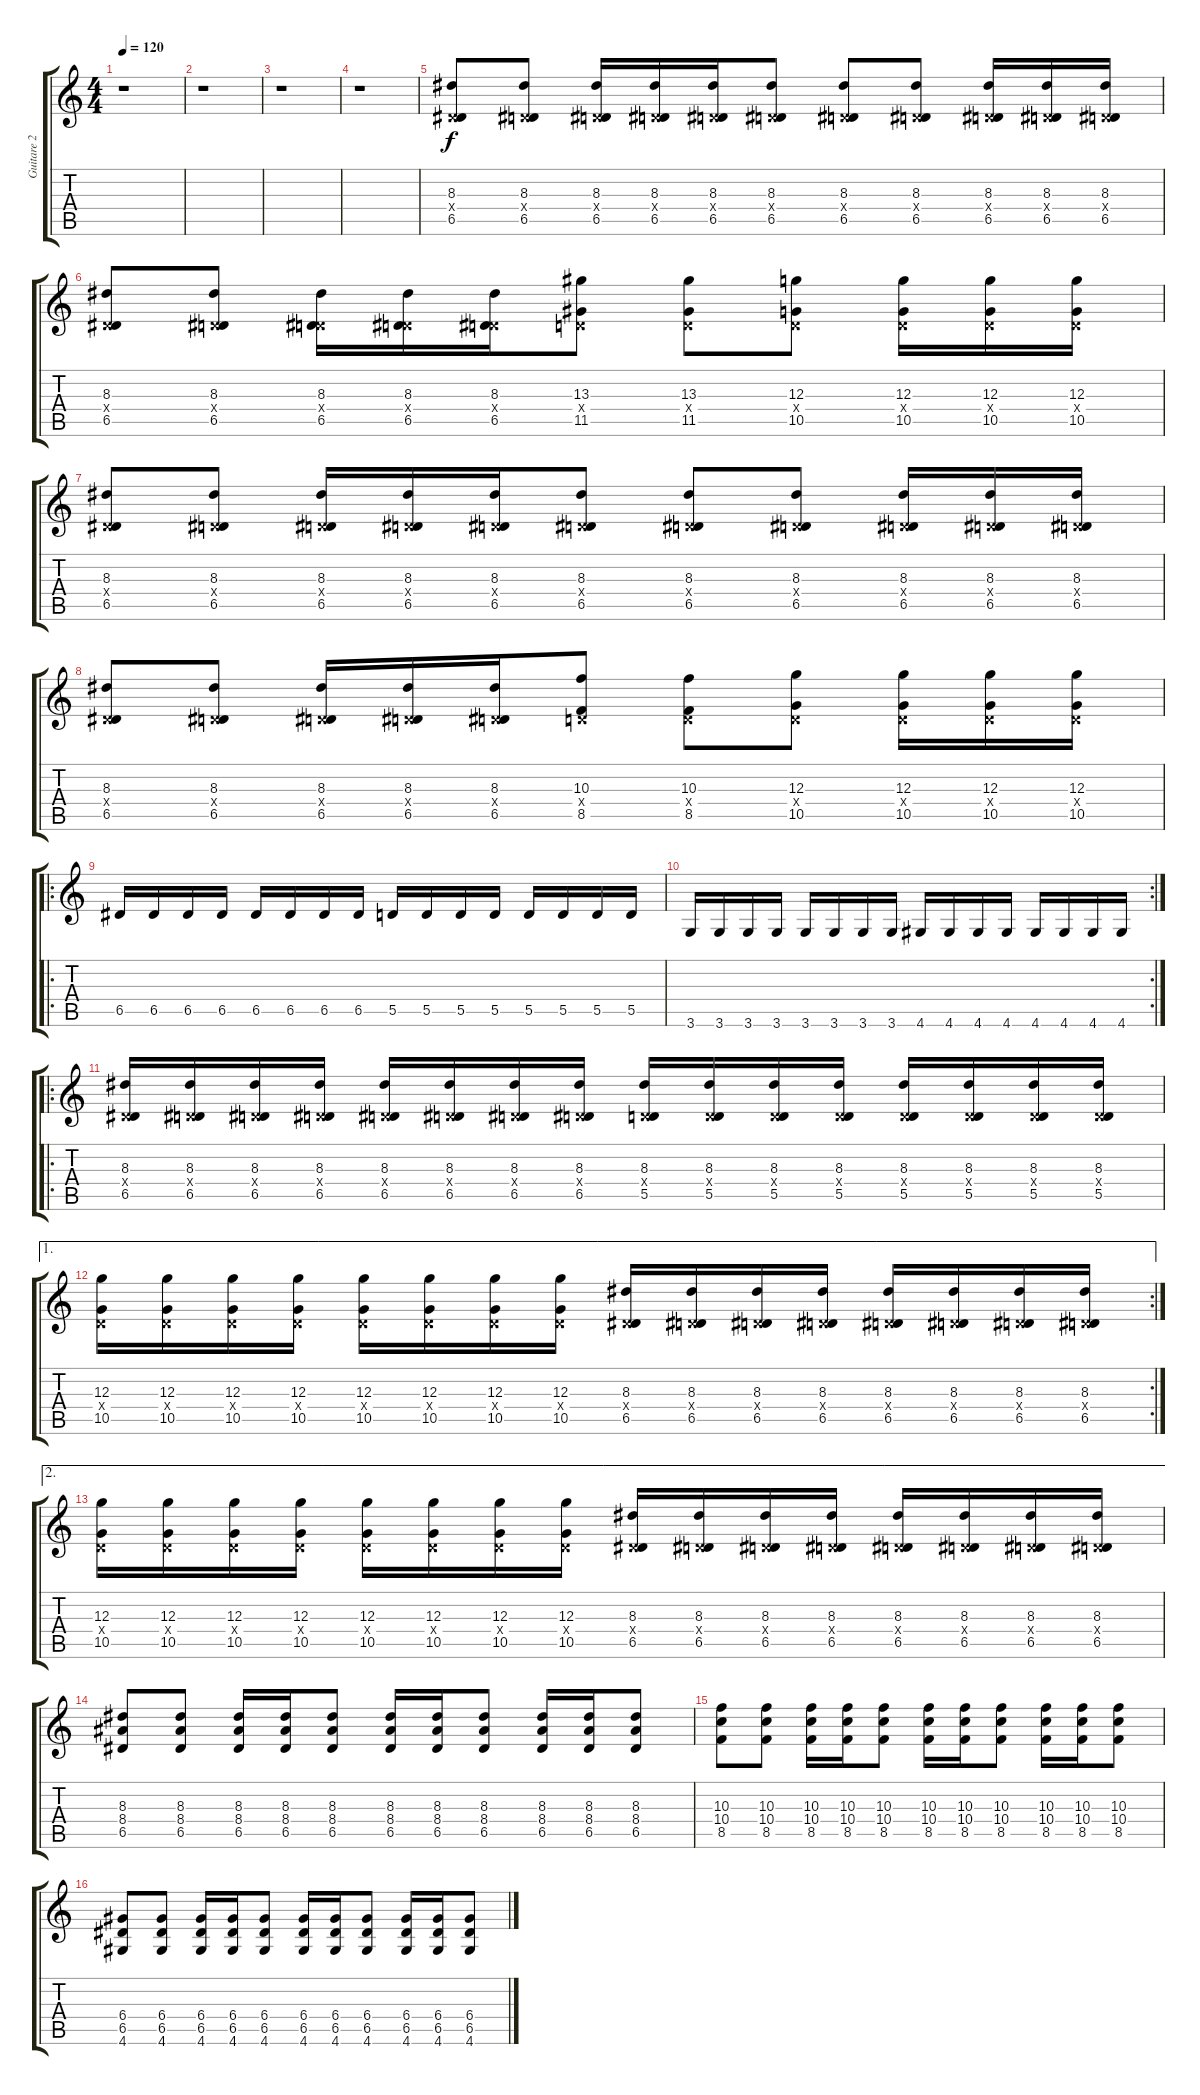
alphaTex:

\track ("Guitare 2" "Guitare 2") {instrument distortionguitar}
\staff {score tabs}
\tuning (E4 B3 G3 D3 A2 E2) {hide}
\ts (4 4)
\tempo 120
\clef g2
\ks c
r.1{dy f instrument distortionguitar} |
r.1 |
r.1 |
r.1 |
(8.3 0.4{x} 6.5).8 (8.3 0.4{x} 6.5).8 (8.3 0.4{x} 6.5).16 (8.3 0.4{x} 6.5).16 (8.3 0.4{x} 6.5).16 (8.3 0.4{x} 6.5).8 (8.3 0.4{x} 6.5).8 (8.3 0.4{x} 6.5).8 (8.3 0.4{x} 6.5).16 (8.3 0.4{x} 6.5).16 (8.3 0.4{x} 6.5).16 |
(8.3 0.4{x} 6.5).8 (8.3 0.4{x} 6.5).8 (8.3 0.4{x} 6.5).16 (8.3 0.4{x} 6.5).16 (8.3 0.4{x} 6.5).16 (13.3 0.4{x} 11.5).8 (13.3 0.4{x} 11.5).8 (12.3 0.4{x} 10.5).8 (12.3 0.4{x} 10.5).16 (12.3 0.4{x} 10.5).16 (12.3 0.4{x} 10.5).16 |
(8.3 0.4{x} 6.5).8 (8.3 0.4{x} 6.5).8 (8.3 0.4{x} 6.5).16 (8.3 0.4{x} 6.5).16 (8.3 0.4{x} 6.5).16 (8.3 0.4{x} 6.5).8 (8.3 0.4{x} 6.5).8 (8.3 0.4{x} 6.5).8 (8.3 0.4{x} 6.5).16 (8.3 0.4{x} 6.5).16 (8.3 0.4{x} 6.5).16 |
(8.3 0.4{x} 6.5).8 (8.3 0.4{x} 6.5).8 (8.3 0.4{x} 6.5).16 (8.3 0.4{x} 6.5).16 (8.3 0.4{x} 6.5).16 (10.3 0.4{x} 8.5).8 (10.3 0.4{x} 8.5).8 (12.3 0.4{x} 10.5).8 (12.3 0.4{x} 10.5).16 (12.3 0.4{x} 10.5).16 (12.3 0.4{x} 10.5).16 |
\ro
6.5.16{instrument electricguitarmuted} 6.5.16 6.5.16 6.5.16 6.5.16 6.5.16 6.5.16 6.5.16 5.5.16 5.5.16 5.5.16 5.5.16 5.5.16 5.5.16 5.5.16 5.5.16 |
\rc 2
3.6.16 3.6.16 3.6.16 3.6.16 3.6.16 3.6.16 3.6.16 3.6.16 4.6.16 4.6.16 4.6.16 4.6.16 4.6.16 4.6.16 4.6.16 4.6.16 |
\ro
(8.3 0.4{x} 6.5).16 (8.3 0.4{x} 6.5).16 (8.3 0.4{x} 6.5).16 (8.3 0.4{x} 6.5).16 (8.3 0.4{x} 6.5).16 (8.3 0.4{x} 6.5).16 (8.3 0.4{x} 6.5).16 (8.3 0.4{x} 6.5).16 (8.3 0.4{x} 5.5).16 (8.3 0.4{x} 5.5).16 (8.3 0.4{x} 5.5).16 (8.3 0.4{x} 5.5).16 (8.3 0.4{x} 5.5).16 (8.3 0.4{x} 5.5).16 (8.3 0.4{x} 5.5).16 (8.3 0.4{x} 5.5).16 |
\ae 1
\rc 2
(12.3 0.4{x} 10.5).16 (12.3 0.4{x} 10.5).16 (12.3 0.4{x} 10.5).16 (12.3 0.4{x} 10.5).16 (12.3 0.4{x} 10.5).16 (12.3 0.4{x} 10.5).16 (12.3 0.4{x} 10.5).16 (12.3 0.4{x} 10.5).16 (8.3 0.4{x} 6.5).16 (8.3 0.4{x} 6.5).16 (8.3 0.4{x} 6.5).16 (8.3 0.4{x} 6.5).16 (8.3 0.4{x} 6.5).16 (8.3 0.4{x} 6.5).16 (8.3 0.4{x} 6.5).16 (8.3 0.4{x} 6.5).16 |
\ae 2
(12.3 0.4{x} 10.5).16 (12.3 0.4{x} 10.5).16 (12.3 0.4{x} 10.5).16 (12.3 0.4{x} 10.5).16 (12.3 0.4{x} 10.5).16 (12.3 0.4{x} 10.5).16 (12.3 0.4{x} 10.5).16 (12.3 0.4{x} 10.5).16 (8.3 0.4{x} 6.5).16 (8.3 0.4{x} 6.5).16 (8.3 0.4{x} 6.5).16 (8.3 0.4{x} 6.5).16 (8.3 0.4{x} 6.5).16 (8.3 0.4{x} 6.5).16 (8.3 0.4{x} 6.5).16 (8.3 0.4{x} 6.5).16 |
(8.3 8.4 6.5).8 (8.3 8.4 6.5).8 (8.3 8.4 6.5).16 (8.3 8.4 6.5).16 (8.3 8.4 6.5).8 (8.3 8.4 6.5).16 (8.3 8.4 6.5).16 (8.3 8.4 6.5).8 (8.3 8.4 6.5).16 (8.3 8.4 6.5).16 (8.3 8.4 6.5).8 |
(10.3 10.4 8.5).8 (10.3 10.4 8.5).8 (10.3 10.4 8.5).16 (10.3 10.4 8.5).16 (10.3 10.4 8.5).8 (10.3 10.4 8.5).16 (10.3 10.4 8.5).16 (10.3 10.4 8.5).8 (10.3 10.4 8.5).16 (10.3 10.4 8.5).16 (10.3 10.4 8.5).8 |
(6.4 6.5 4.6).8 (6.4 6.5 4.6).8 (6.4 6.5 4.6).16 (6.4 6.5 4.6).16 (6.4 6.5 4.6).8 (6.4 6.5 4.6).16 (6.4 6.5 4.6).16 (6.4 6.5 4.6).8 (6.4 6.5 4.6).16 (6.4 6.5 4.6).16 (6.4 6.5 4.6).8
